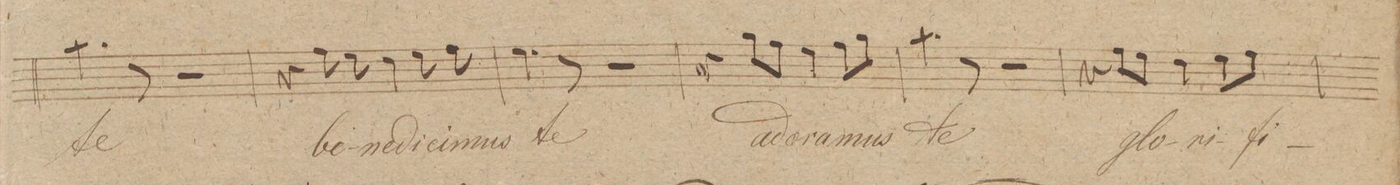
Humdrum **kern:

**kern	**text	**dynam
*I"Canto.	*	*
*clefC1	*	*
*k[f#c#g#]	*	*
*met(c|)	*	*
*M2/2	*	*
4.ff#\	te	.
8r	.	.
2r	.	.
=40	=40	=40
4r	.	.
8dd\	be-	.
8cc#\	-ne-	.
4b\	-di-	.
8cc#\	-ci-	.
8dd\	-mus	.
=41	=41	=41
4.cc#\	te	.
8r	.	.
2r	.	.
=42	=42	=42
4r	.	.
8ee\L	a-	.
8dd\J	-do-	.
4cc#\	-ra-	.
8dd\L	-mus	.
8ee\J	.	.
=43	=43	=43
4.ff#\	te	.
8r	.	.
2r	.	.
=44	=44	=44
4r	.	.
8dd\L	glo-	.
8cc#\J	.	.
4b\	-ri-	.
8cc#\L	-fi-	.
8dd\J	.	.
=45	=45	=45
*-	*-	*-
